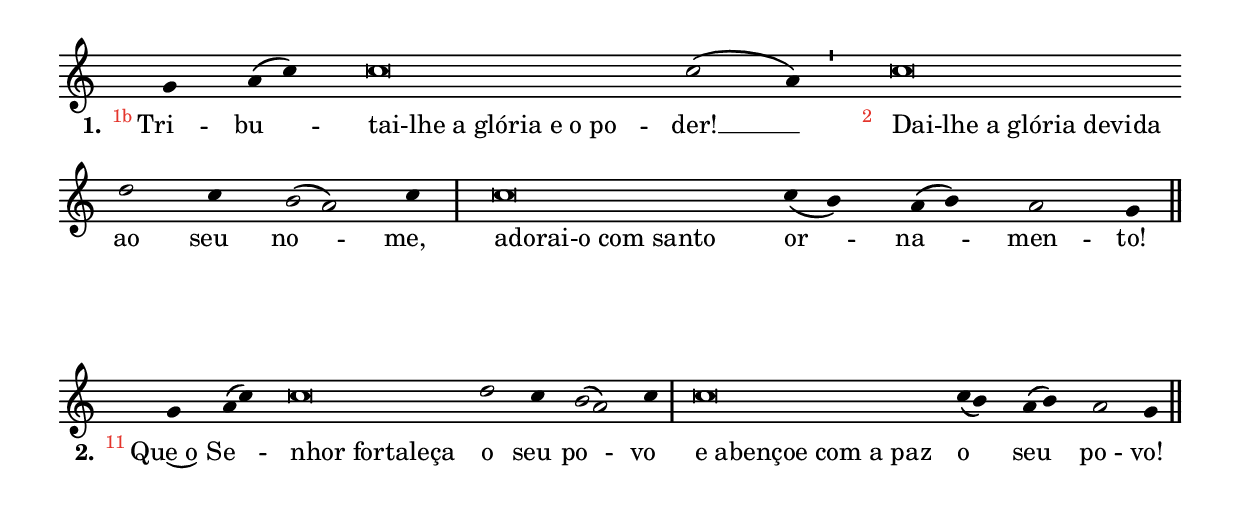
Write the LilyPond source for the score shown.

\version "2.24.1"

\include "gregorian.ly"
\version "2.24.1"

\include "gregorian.ly"
\include "../../modules/lilypond/neums.ily"
\include "../../modules/lilypond/psalmody.ily"
\include "../../modules/lilypond/lyrics.ily"

chantInchoatioIII =
#(define-music-function
  (options)
  (alist?)
  #{
    \relative c'' {
      \MakeInchoatioOnePostTwo g a c #options
    }
  #})

chantTenorIII = \relative c'' { \T c }

chantFlexaIII =
#(define-music-function
  (options)
  (alist?)
  #{
    \relative c'' {
      \MakeAccentusOnePostOne c a a #options
    }
  #})

chantMediatioPrimusIII =
#(define-music-function
  (options)
  (alist?)
  #{
    \relative c'' {
      \MakeAccentusOnePostOne d c c #options
    }
  #})

chantMediatioSecundusIII =
#(define-music-function
  (options)
  (alist?)
  #{
    \relative c'' {
      \MakeAccentusTwoPreEpenthesisPostOne c b a c #options
    }
  #})

chantTerminatioIIIa =
#(define-music-function
  (options)
  (alist?)
  #{
    \relative c'' {
      \C a
      \MakeAccentusOnePostTwo c c b a #options
    }
  #})

chantTerminatioIIIg =
#(define-music-function
  (options)
  (alist?)
  #{
    \relative c'' {
      \CC c b \CC a b
      \MakeAccentusOnePostOne a g g #options
    }
  #})

chantSegmentGloriaPatriIII = {
  \time 1/4
  \key c \major
  \chantInchoatioIII #'((dieresis . total))
  \chantTenorIII
  \chantMediatioPrimusIII #'()
  \chantMediatioSecundusIII #'()
  \divisioMaxima
  \chantInchoatioIII #'()
  \chantMediatioPrimusIII #'()
  \chantMediatioSecundusIII #'()
  \divisioMaxima
  \chantTenorIII
}

gloriaPatriChantIIIa = {
  \chantSegmentGloriaPatriIII
  \chantTerminatioIIIa #'((syneresis . total))
  \finalis
}

gloriaPatriChantIIIg = {
  \chantSegmentGloriaPatriIII
  \chantTerminatioIIIg #'((syneresis . total))
  \finalis
}

verseSegmentGloriaPatriIII = \lyricmode {
  \set stanza = "Opcional:"
  Gló -- ria~ao
  \Tenor "Pai e ao Filho e ao Espírito" San -- to,
  Co -- \Tenor "mo era no princípio, agora e" sem -- pre,
}

gloriaPatriVerseIIIa = \lyricmode {
  \verseSegmentGloriaPatriIII
  \Tenor "pelos séculos dos séculos," a -- mém! __
}

gloriaPatriVerseIIIg = \lyricmode {
  \verseSegmentGloriaPatriIII
  \Tenor "pelos séculos dos sécu" -- los, a -- mém! __
}

\include "../../../modules/lilypond/neums.ily"
\include "../../../modules/lilypond/spacing.ily"
\include "../../../modules/lilypond/layout.ily"
\include "../../../modules/lilypond/lyrics.ily"

psalmChantA = {
  \key c \major
  \PsalmSignature
  \S \chantInchoatioIII #'()
  \chantTenorIII
  \chantFlexaIII #'((syneresis . total))
  \divisioMinima
  \S \chantTenorIII
  \chantMediatioPrimusIII #'()
  \chantMediatioSecundusIII #'()
  \divisioMaxima
  \chantTenorIII
  \chantTerminatioIIIg #'()
  \finalis

}

psalmChantB = {
  \key c \major
  \PsalmSignature
  \S \chantInchoatioIII #'()
  \chantTenorIII
  \chantMediatioPrimusIII #'()
  \chantMediatioSecundusIII #'()
  \divisioMaxima
  \chantTenorIII
  \chantTerminatioIIIg #'()
  \finalis

}

psalmVerseI = \lyricmode {
  \set stanza = "1."
  \VSup "1b" Tri -- bu --
  \Tenor "tai-lhe a glória e o po" -- der! __
  \VSup "2" \Tenor "Dai-lhe a glória devida" ao seu no -- me,
  \Tenor "adorai-o com santo" or -- na -- men -- to!
}

psalmVerseII = \lyricmode {
  \set stanza = "2."
  \VSup "11" \markup { \concat { "Qu" \undertie "e o" "" } } Se --
  \Tenor "nhor fortaleça" o seu po -- vo
  \Tenor "e abençoe com a paz" o seu po -- vo!
}

\GregorianTranscriptionLayout

\score {
  \new GregorianTranscriptionStaff <<
    \new GregorianTranscriptionVoice = "psalm" {
      \psalmChantA
    }

    \new GregorianTranscriptionLyrics \lyricsto "psalm" \psalmVerseI
  >>
}

\markup \vspace #3

\score {
  \new GregorianTranscriptionStaff <<
    \new GregorianTranscriptionVoice = "psalm" {
      \psalmChantB
    }

    \new GregorianTranscriptionLyrics \lyricsto "psalm" \psalmVerseII
  >>
}